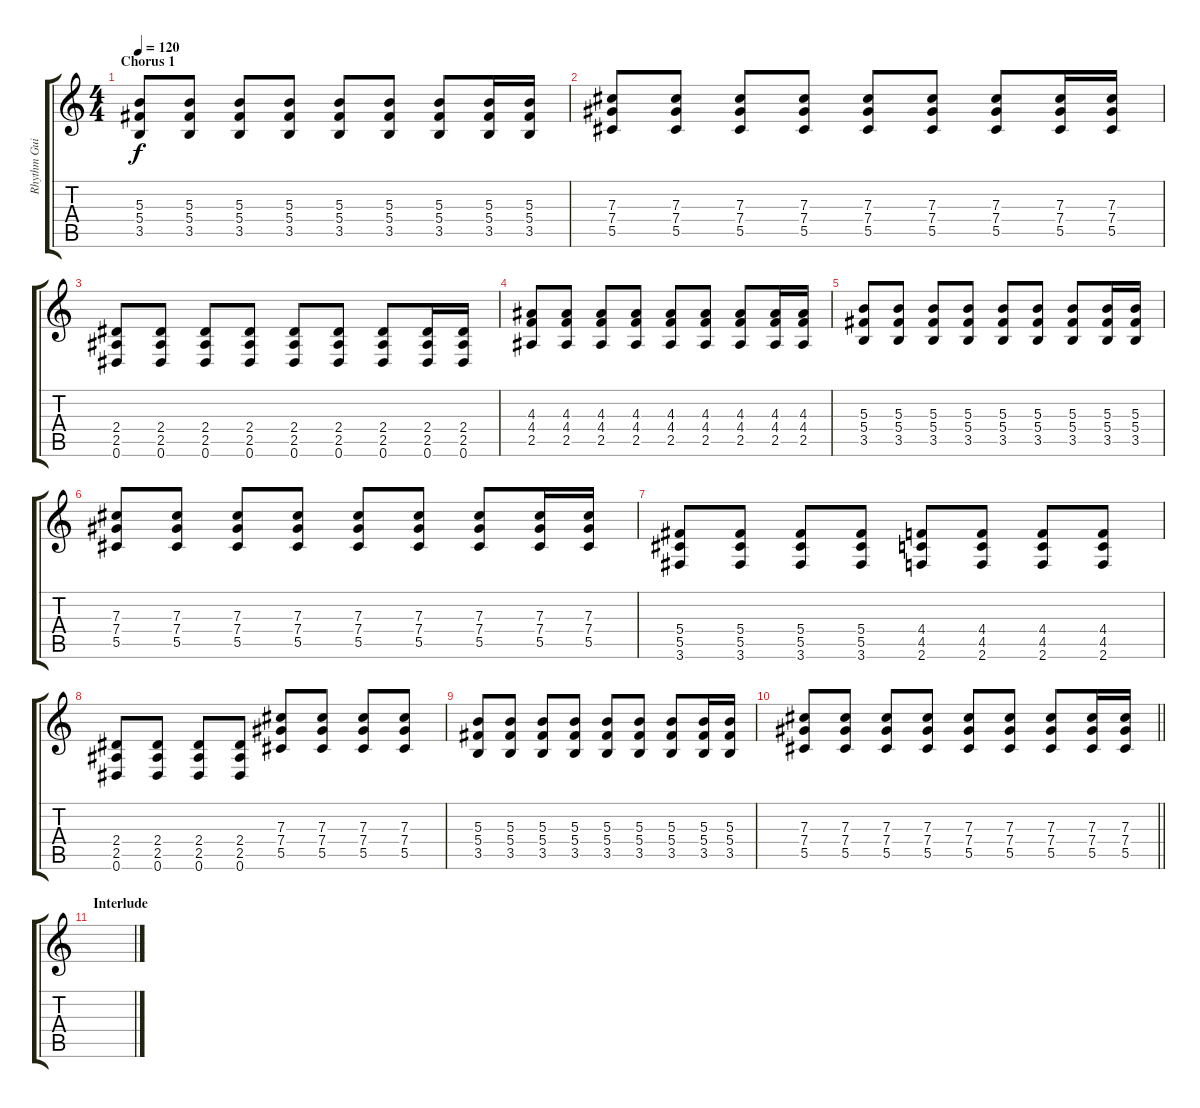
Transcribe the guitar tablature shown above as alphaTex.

\track ("Rhythm Guitar (Optional)" "Rhythm Gui") {instrument distortionguitar}
\staff {score tabs}
\tuning (Eb4 Bb3 Gb3 Db3 Ab2 Eb2) {hide}
\ts (4 4)
\section ("" "Chorus 1")
\tempo 120
\clef g2
\ks c
(5.3 5.4 3.5).8{dy f} (5.3 5.4 3.5).8 (5.3 5.4 3.5).8 (5.3 5.4 3.5).8 (5.3 5.4 3.5).8 (5.3 5.4 3.5).8 (5.3 5.4 3.5).8 (5.3 5.4 3.5).16 (5.3 5.4 3.5).16 |
(7.3 7.4 5.5).8 (7.3 7.4 5.5).8 (7.3 7.4 5.5).8 (7.3 7.4 5.5).8 (7.3 7.4 5.5).8 (7.3 7.4 5.5).8 (7.3 7.4 5.5).8 (7.3 7.4 5.5).16 (7.3 7.4 5.5).16 |
(2.4 2.5 0.6).8 (2.4 2.5 0.6).8 (2.4 2.5 0.6).8 (2.4 2.5 0.6).8 (2.4 2.5 0.6).8 (2.4 2.5 0.6).8 (2.4 2.5 0.6).8 (2.4 2.5 0.6).16 (2.4 2.5 0.6).16 |
(4.3 4.4 2.5).8 (4.3 4.4 2.5).8 (4.3 4.4 2.5).8 (4.3 4.4 2.5).8 (4.3 4.4 2.5).8 (4.3 4.4 2.5).8 (4.3 4.4 2.5).8 (4.3 4.4 2.5).16 (4.3 4.4 2.5).16 |
(5.3 5.4 3.5).8 (5.3 5.4 3.5).8 (5.3 5.4 3.5).8 (5.3 5.4 3.5).8 (5.3 5.4 3.5).8 (5.3 5.4 3.5).8 (5.3 5.4 3.5).8 (5.3 5.4 3.5).16 (5.3 5.4 3.5).16 |
(7.3 7.4 5.5).8 (7.3 7.4 5.5).8 (7.3 7.4 5.5).8 (7.3 7.4 5.5).8 (7.3 7.4 5.5).8 (7.3 7.4 5.5).8 (7.3 7.4 5.5).8 (7.3 7.4 5.5).16 (7.3 7.4 5.5).16 |
(5.4 5.5 3.6).8 (5.4 5.5 3.6).8 (5.4 5.5 3.6).8 (5.4 5.5 3.6).8 (4.4 4.5 2.6).8 (4.4 4.5 2.6).8 (4.4 4.5 2.6).8 (4.4 4.5 2.6).8 |
(2.4 2.5 0.6).8 (2.4 2.5 0.6).8 (2.4 2.5 0.6).8 (2.4 2.5 0.6).8 (7.3 7.4 5.5).8 (7.3 7.4 5.5).8 (7.3 7.4 5.5).8 (7.3 7.4 5.5).8 |
(5.3 5.4 3.5).8 (5.3 5.4 3.5).8 (5.3 5.4 3.5).8 (5.3 5.4 3.5).8 (5.3 5.4 3.5).8 (5.3 5.4 3.5).8 (5.3 5.4 3.5).8 (5.3 5.4 3.5).16 (5.3 5.4 3.5).16 |
\barLineRight lightlight
(7.3 7.4 5.5).8 (7.3 7.4 5.5).8 (7.3 7.4 5.5).8 (7.3 7.4 5.5).8 (7.3 7.4 5.5).8 (7.3 7.4 5.5).8 (7.3 7.4 5.5).8 (7.3 7.4 5.5).16 (7.3 7.4 5.5).16 |
\section ("" "Interlude")
